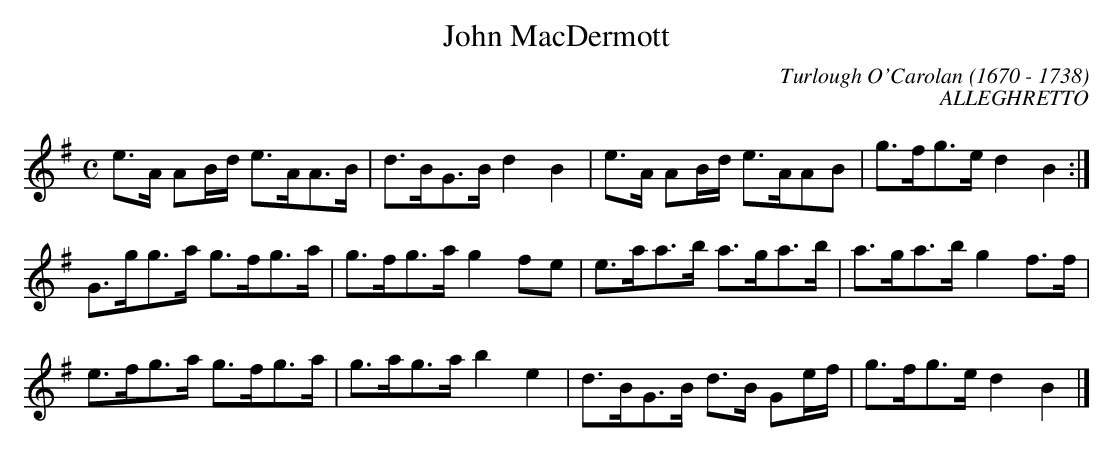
X:1occ
T:John MacDermott
C:Turlough O'Carolan (1670 - 1738)
C:ALLEGHRETTO
M:C
L:1/8
K:G
e3/2A/2 AB/2d/2 e3/2A/2A3/2B/2|d3/2B/2G3/2B/2 d2B2|e3/2A/2 AB/2d/2 e3/2A/2AB|g3/2f/2g3/2e/2 d2B2:|
G3/2g/2g3/2a/2 g3/2f/2g3/2a/2|g3/2f/2g3/2a/2 g2fe|e3/2a/2a3/2b/2 a3/2g/2a3/2b/2|a3/2g/2a3/2b/2 g2f3/2f/2|
e3/2f/2g3/2a/2 g3/2f/2g3/2a/2|g3/2a/2g3/2a/2 b2e2|d3/2B/2G3/2B/2 d3/2B/2 Ge/2f/2|g3/2f/2g3/2e/2 d2B2|]
